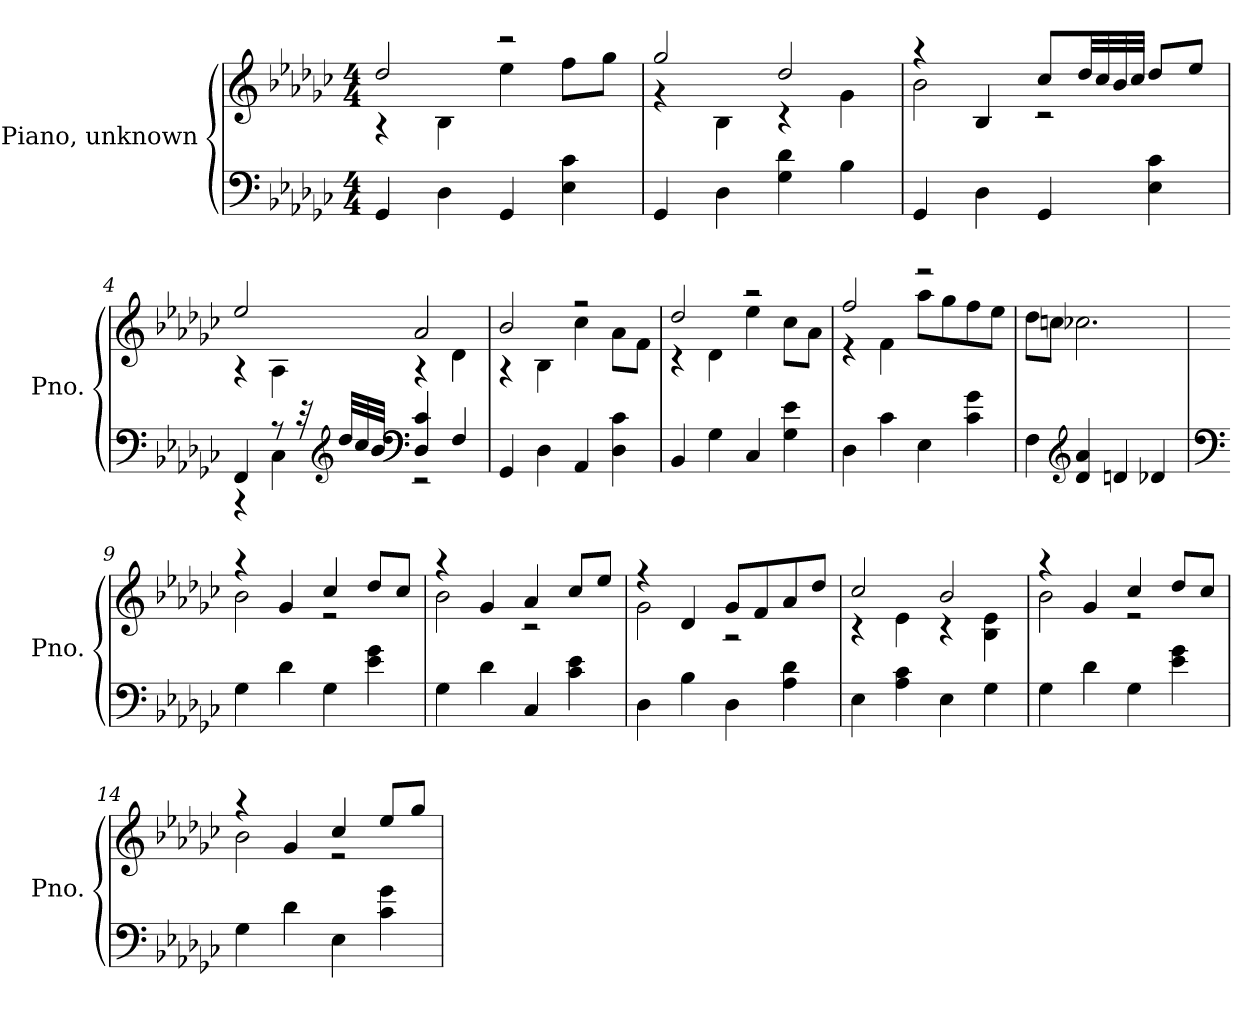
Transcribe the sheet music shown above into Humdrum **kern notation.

**kern	**kern
*part1	*part1
*staff2	*staff1
*I"Piano, unknown	*
*I'Pno.	*
*clefF4	*clefG2
*k[b-e-a-d-g-c-]	*k[b-e-a-d-g-c-]
*M4/4	*M4/4
*MM120	*MM120
=1	=1
*	*^
4GG-/	2dd-/	4r
4D-\	.	4B-\
4GG-/	2r	4ee-\
4E-\ 4c-\	.	8ff\L
.	.	8gg-\J
=2	=2	=2
4GG-/	2gg-/	4r
4D-\	.	4B-\
4G-\ 4d-\	2dd-/	4r
4B-\	.	4g-\
=3	=3	=3
4GG-/	4r	2b-\
4D-\	4B-/	.
4GG-/	8cc-/L	2r
.	32dd-/LL	.
.	32cc-/	.
.	32b-/	.
.	32cc-/JJJ	.
4E-\ 4c-\	8dd-/L	.
.	8ee-/J	.
=4	=4	=4
*^	*	*
4FF/	4r	2ee-/	4r
8r	4C-\	.	4A-\
32r	.	.	.
*clefG2	*	*	*
32dd-/LLL	.	.	.
32cc-/	.	.	.
32b-/JJJ	.	.	.
*clefF4	*	*	*
4D-/ 4c-/	2r	2a-/	4r
4F/	.	.	4d-\
*v	*v	*	*
=5	=5	=5
4GG-/	2b-/	4r
4D-\	.	4B-\
4AA-/	2r	4cc-\
4D-\ 4c-\	.	8a-\L
.	.	8f\J
!!LO:LB:g=z	!!
=6	=6	=6
4BB-/	2dd-/	4r
4G-\	.	4d-\
4C-/	2r	4ee-\
4G-\ 4e-\	.	8cc-\L
.	.	8a-\J
=7	=7	=7
4D-\	2ff/	4r
4c-\	.	4f\
4E-\	2r	8aa-\L
.	.	8gg-\
4c-\ 4g-\	.	8ff\
.	.	8ee-\J
*	*v	*v
=8	=8
4F\	8dd-\L
.	8ccn\J
*clefG2	*
4d-/ 4a-/	2.cc-X\
4dn/	.
4d-X/	.
=9	=9
*clefF4	*
*	*^
4G-\	4r	2b-\
4d-\	4g-/	.
4G-\	4cc-/	2r
4e-\ 4g-\	8dd-/L	.
.	8cc-/J	.
=10	=10	=10
4G-\	4r	2b-\
4d-\	4g-/	.
4C-/	4a-/	2r
4c-\ 4e-\	8cc-/L	.
.	8ee-/J	.
=11	=11	=11
4D-\	4r	2g-\
4B-\	4d-/	.
4D-\	8g-/L	2r
.	8f/	.
4A-\ 4d-\	8a-/	.
.	8dd-/J	.
!!LO:LB:g=z	!!
=12	=12	=12
4E-\	2cc-/	4r
4A-\ 4c-\	.	4e-\
4E-\	2b-/	4r
4G-\	.	4B-\ 4e-\
=13	=13	=13
4G-\	4r	2b-\
4d-\	4g-/	.
4G-\	4cc-/	2r
4e-\ 4g-\	8dd-/L	.
.	8cc-/J	.
=14	=14	=14
4G-\	4r	2b-\
4d-\	4g-/	.
4E-\	4cc-/	2r
4c-\ 4g-\	8ee-/L	.
.	8gg-/J	.
*	*v	*v
=	=
*-	*-
